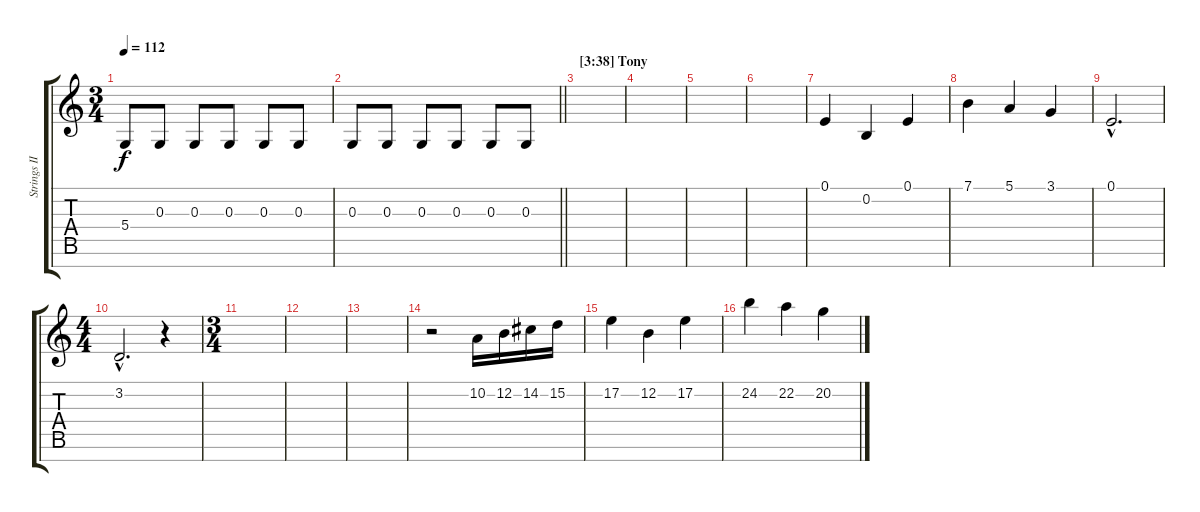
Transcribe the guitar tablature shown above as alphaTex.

\track ("Strings II" "Strings II") {instrument stringensemble1}
\staff {score tabs}
\tuning (E4 B3 G3 D3 A2 E2 B1) {hide}
\ts (3 4)
\tempo 112
\clef g2
\ks c
5.4.8{dy f} 0.3.8 0.3.8 0.3.8 0.3.8 0.3.8 |
\barLineRight lightlight
0.3.8 0.3.8 0.3.8 0.3.8 0.3.8 0.3.8 |
\section ("" "[3:38] Tony")
|
|
|
|
0.1.4{volume 14} 0.2.4 0.1.4 |
7.1.4 5.1.4 3.1.4 |
0.1{hac}.2{d} |
\ts (4 4)
3.2{hac}.2{d} r.4 |
\ts (3 4)
|
|
|
r.2{volume 5} 10.2.16{volume 16} 12.2.16 14.2.16 15.2.16 |
17.2.4 12.2.4 17.2.4 |
24.2.4 22.2.4 20.2.4
